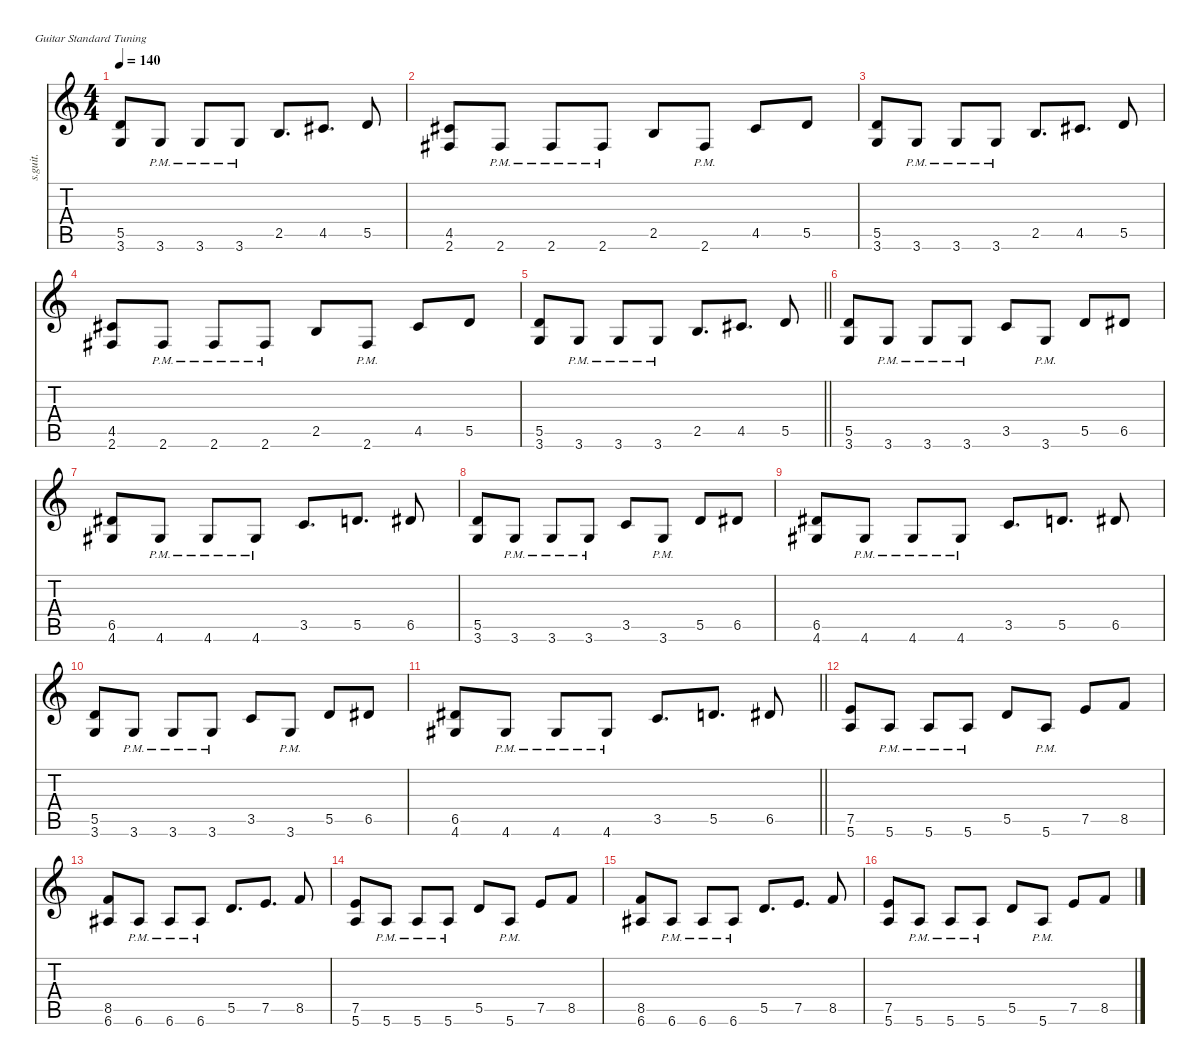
\defaultSystemsLayout 4
\hideDynamics
\bracketExtendMode nobrackets
\otherSystemsTrackNameOrientation horizontal
\track ("Gtr. I" "s.guit.") {defaultSystemsLayout 8 instrument acousticguitarsteel}
\staff {score tabs}
\tuning (E4 B3 G3 D3 A2 E2)
\ts (4 4)
\tempo 140
\clef g2
\ks c
(5.5 3.6).8{dy f beam Up} 3.6{pm}.8{beam Up} 3.6{pm}.8{beam Up} 3.6{pm}.8{beam Up} 2.5.8{d beam Up} 4.5{acc #}.8{d beam Up} 5.5.8{beam Up} |
(4.5{acc #} 2.6{acc #}).8{beam Up} 2.6{pm acc #}.8{beam Up} 2.6{pm acc #}.8{beam Up} 2.6{pm acc #}.8{beam Up} 2.5.8{beam Up} 2.6{pm acc #}.8{beam Up} 4.5{acc #}.8{beam Up} 5.5.8{beam Up} |
(5.5 3.6).8{beam Up} 3.6{pm}.8{beam Up} 3.6{pm}.8{beam Up} 3.6{pm}.8{beam Up} 2.5.8{d beam Up} 4.5{acc #}.8{d beam Up} 5.5.8{beam Up} |
(4.5{acc #} 2.6{acc #}).8{beam Up} 2.6{pm acc #}.8{beam Up} 2.6{pm acc #}.8{beam Up} 2.6{pm acc #}.8{beam Up} 2.5.8{beam Up} 2.6{pm acc #}.8{beam Up} 4.5{acc #}.8{beam Up} 5.5.8{beam Up} |
\barLineRight lightlight
(5.5 3.6).8{beam Up} 3.6{pm}.8{beam Up} 3.6{pm}.8{beam Up} 3.6{pm}.8{beam Up} 2.5.8{d beam Up} 4.5{acc #}.8{d beam Up} 5.5.8{beam Up} |
(5.5 3.6).8{beam Up} 3.6{pm}.8{beam Up} 3.6{pm}.8{beam Up} 3.6{pm}.8{beam Up} 3.5.8{beam Up} 3.6{pm}.8{beam Up} 5.5.8{beam Up} 6.5{acc #}.8{beam Up} |
(6.5{acc #} 4.6{acc #}).8{beam Up} 4.6{pm acc #}.8{beam Up} 4.6{pm acc #}.8{beam Up} 4.6{pm acc #}.8{beam Up} 3.5.8{d beam Up} 5.5.8{d beam Up} 6.5{acc #}.8{beam Up} |
(5.5 3.6).8{beam Up} 3.6{pm}.8{beam Up} 3.6{pm}.8{beam Up} 3.6{pm}.8{beam Up} 3.5.8{beam Up} 3.6{pm}.8{beam Up} 5.5.8{beam Up} 6.5{acc #}.8{beam Up} |
(6.5{acc #} 4.6{acc #}).8{beam Up} 4.6{pm acc #}.8{beam Up} 4.6{pm acc #}.8{beam Up} 4.6{pm acc #}.8{beam Up} 3.5.8{d beam Up} 5.5.8{d beam Up} 6.5{acc #}.8{beam Up} |
(5.5 3.6).8{beam Up} 3.6{pm}.8{beam Up} 3.6{pm}.8{beam Up} 3.6{pm}.8{beam Up} 3.5.8{beam Up} 3.6{pm}.8{beam Up} 5.5.8{beam Up} 6.5{acc #}.8{beam Up} |
\barLineRight lightlight
(6.5{acc #} 4.6{acc #}).8{beam Up} 4.6{pm acc #}.8{beam Up} 4.6{pm acc #}.8{beam Up} 4.6{pm acc #}.8{beam Up} 3.5.8{d beam Up} 5.5.8{d beam Up} 6.5{acc #}.8{beam Up} |
(7.5 5.6).8{beam Up} 5.6{pm}.8{beam Up} 5.6{pm}.8{beam Up} 5.6{pm}.8{beam Up} 5.5.8{beam Up} 5.6{pm}.8{beam Up} 7.5.8{beam Up} 8.5.8{beam Up} |
(8.5 6.6{acc #}).8{beam Up} 6.6{pm acc #}.8{beam Up} 6.6{pm acc #}.8{beam Up} 6.6{pm acc #}.8{beam Up} 5.5.8{d beam Up} 7.5.8{d beam Up} 8.5.8{beam Up} |
(7.5 5.6).8{beam Up} 5.6{pm}.8{beam Up} 5.6{pm}.8{beam Up} 5.6{pm}.8{beam Up} 5.5.8{beam Up} 5.6{pm}.8{beam Up} 7.5.8{beam Up} 8.5.8{beam Up} |
(8.5 6.6{acc #}).8{beam Up} 6.6{pm acc #}.8{beam Up} 6.6{pm acc #}.8{beam Up} 6.6{pm acc #}.8{beam Up} 5.5.8{d beam Up} 7.5.8{d beam Up} 8.5.8{beam Up} |
(7.5 5.6).8{beam Up} 5.6{pm}.8{beam Up} 5.6{pm}.8{beam Up} 5.6{pm}.8{beam Up} 5.5.8{beam Up} 5.6{pm}.8{beam Up} 7.5.8{beam Up} 8.5.8{beam Up}
